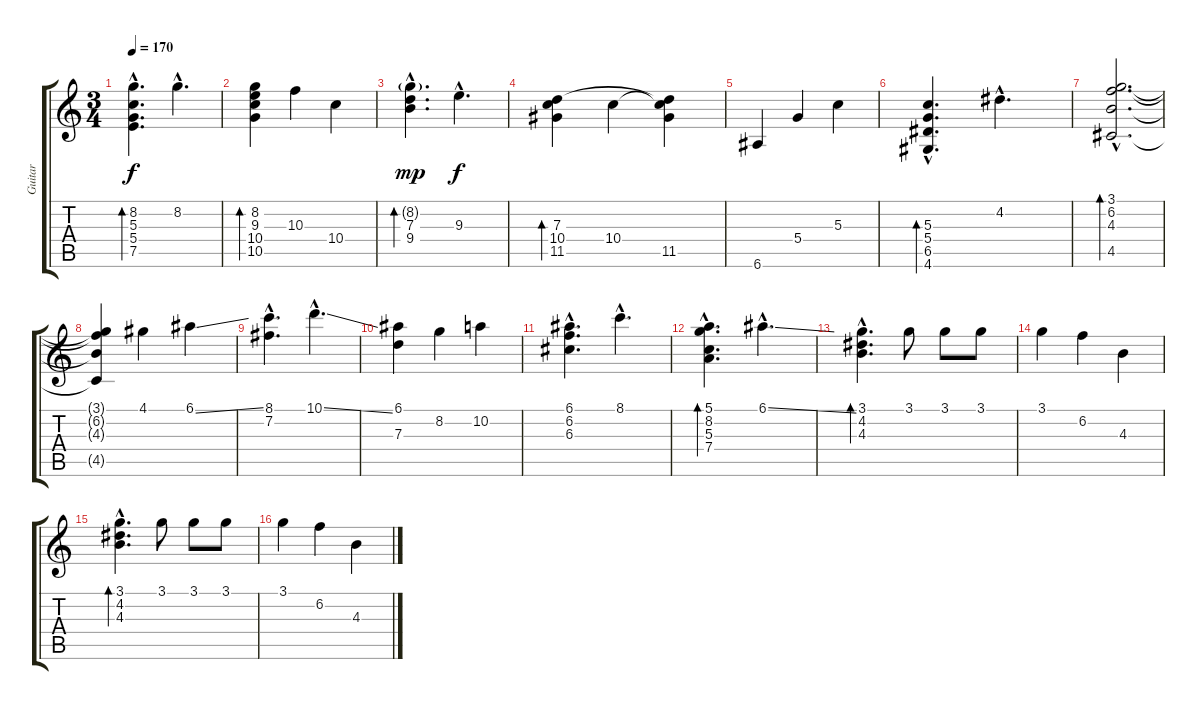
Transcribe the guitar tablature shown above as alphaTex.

\track ("Guitar" "Guitar") {instrument electricguitarjazz}
\staff {score tabs}
\tuning (E4 B3 G3 D3 A2 E2) {hide}
\ts (3 4)
\tempo 170
\clef g2
\ks c
(8.2{hac} 5.3{hac} 5.4{hac} 7.5{hac}).4{d bd 240 dy f instrument electricguitarjazz} 8.2{hac}.4{d} |
(8.2 9.3 10.4 10.5).4{bd 240} 10.3.4 10.4.4 |
(8.2{g hac} 7.3{hac} 9.4{hac}).4{d bd 240 dy mp} 9.3{hac}.4{d dy f} |
(7.3 10.4 11.5).4{bd 240} 10.4.4 (7.3{t} 10.4{t} 11.5).4 |
6.6.4 5.4.4 5.3.4 |
(5.3{hac} 5.4{hac} 6.5{hac} 4.6{hac}).4{d bd 240} 4.2{hac}.4{d} |
(3.1{hac} 6.2{hac} 4.3{hac} 4.5{hac}).2{d bd 240} |
(3.1{t} 6.2{t} 4.3{t} 4.5{t}).4 4.1.4 6.1{ss}.4 |
(8.1{hac} 7.2{hac}).4{d} 10.1{ss hac}.4{d} |
(6.1 7.3).4 8.2.4 10.2.4 |
(6.1{hac} 6.2{hac} 6.3{hac}).4{d} 8.1{hac}.4{d} |
(5.1{hac} 8.2{hac} 5.3{hac} 7.4{hac}).4{d bd 240} 6.1{ss hac}.4{d} |
(3.1{hac} 4.2{hac} 4.3{hac}).4{d bd 240} 3.1.8 3.1.8 3.1.8 |
3.1.4 6.2.4 4.3.4 |
(3.1{hac} 4.2{hac} 4.3{hac}).4{d bd 240} 3.1.8 3.1.8 3.1.8 |
3.1.4 6.2.4 4.3.4
